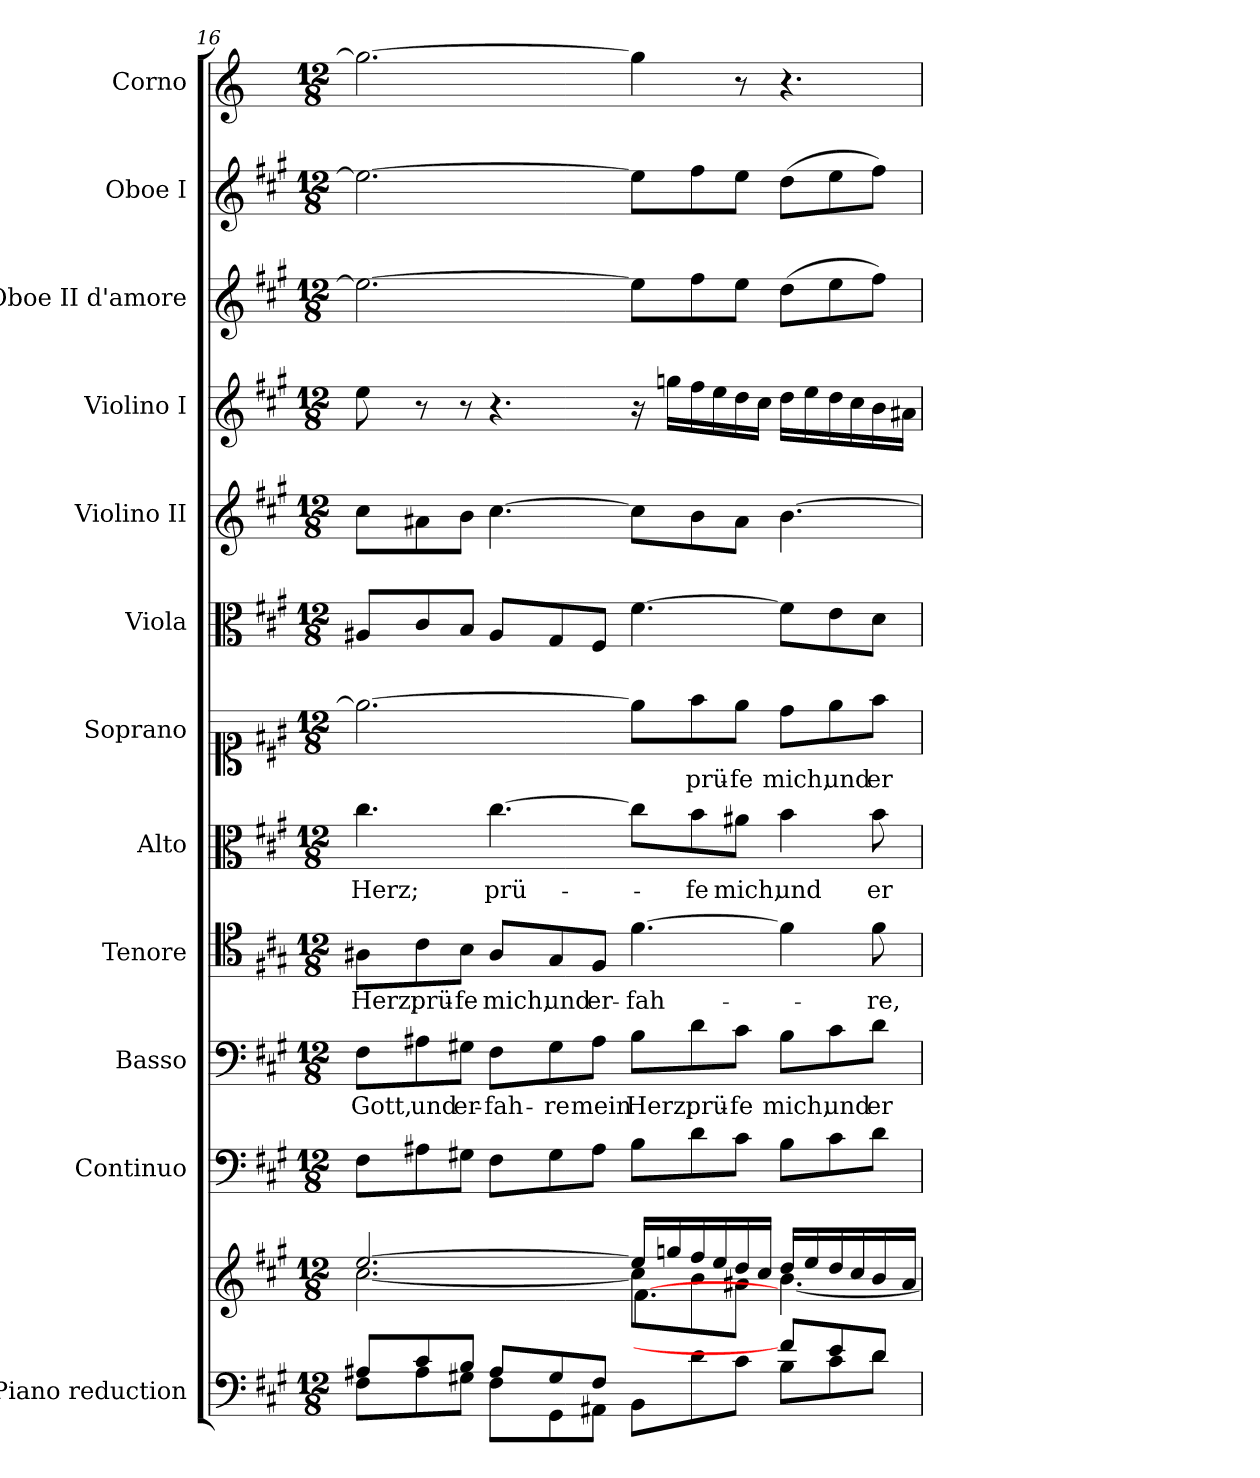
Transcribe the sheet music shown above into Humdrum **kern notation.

**kern	**kern	**kern	**kern	**text	**kern	**text	**kern	**text	**kern	**text	**kern	**kern	**kern	**kern	**kern	**kern
*part12	*part12	*part11	*part10	*part10	*part9	*part9	*part8	*part8	*part7	*part7	*part6	*part5	*part4	*part3	*part2	*part1
*staff13	*staff12	*staff11	*staff10	*staff10	*staff9	*staff9	*staff8	*staff8	*staff7	*staff7	*staff6	*staff5	*staff4	*staff3	*staff2	*staff1
*I"Piano reduction	*	*I"Continuo	*I"Basso	*	*I"Tenore	*	*I"Alto	*	*I"Soprano	*	*I"Viola	*I"Violino II	*I"Violino I	*I"Oboe II d'amore	*I"Oboe I	*I"Corno
*I'Pno	*	*	*	*	*	*	*	*	*	*	*I'Vla	*I'Vln	*I'Vln	*I'Ob	*I'Ob	*
*clefF4	*clefG2	*clefF4	*clefF4	*	*clefC4	*	*clefC3	*	*clefC1	*	*clefC3	*clefG2	*clefG2	*clefG2	*clefG2	*clefG2
*	*	*	*	*	*	*	*	*	*	*	*	*	*	*	*	*ITrd2c3
*k[f#c#g#]	*k[f#c#g#]	*k[f#c#g#]	*k[f#c#g#]	*	*k[f#c#g#]	*	*k[f#c#g#]	*	*k[f#c#g#]	*	*k[f#c#g#]	*k[f#c#g#]	*k[f#c#g#]	*k[f#c#g#]	*k[f#c#g#]	*k[f#c#g#]
*M12/8	*M12/8	*M12/8	*M12/8	*	*M12/8	*	*M12/8	*	*M12/8	*	*M12/8	*M12/8	*M12/8	*M12/8	*M12/8	*M12/8
=16	=16	=16	=16	=16	=16	=16	=16	=16	=16	=16	=16	=16	=16	=16	=16	=16
*^	*^	*	*	*	*	*	*	*	*	*	*	*	*	*	*	*
*	*	*	*^	*	*	*	*	*	*	*	*	*	*	*	*	*	*	*
!	!	!	!	!	!	!	!LO:LY:b	!	!LO:LY:b	!	!LO:LY:b	!	!	!	!	!	!	!	!
8A#X/L	8F#\L	[2.ee/	[2.cc#\	2.ryy	8F#\L	8F#\L	Gott,	8A#X\L	Herz;	4.cc#\	Herz;	2.ee\_	.	8A#X/L	8cc#\L	8ee\	2.ee\_	2.ee\_	2.ee\_
!	!	!	!	!	!	!	!LO:LY:b	!	!LO:LY:b	!	!	!	!	!	!	!	!	!	!
8c#/	8A#\	.	.	.	8A#X\	8A#X\	und	8c#\	prü-	.	.	.	.	8c#/	8a#X\	8r	.	.	.
!	!	!	!	!	!	!	!LO:LY:b	!	!LO:LY:b	!	!	!	!	!	!	!	!	!	!
8B/J	8G#X\J	.	.	.	8G#X\J	8G#X\J	er-	8B\J	-fe	.	.	.	.	8B/J	8b\J	8r	.	.	.
!	!	!	!	!	!	!	!LO:LY:b	!	!LO:LY:b	!	!LO:LY:b	!	!	!	!	!	!	!	!
8A#/L	8F#\L	.	.	.	8F#\L	8F#\L	-fah-	8A#/L	mich,	[4.cc#\	prü-	.	.	8A#/L	[4.cc#\	4.r	.	.	.
!	!	!	!	!	!	!	!LO:LY:b	!	!LO:LY:b	!	!	!	!	!	!	!	!	!	!
8G#/	8GG#\	.	.	.	8G#\	8G#\	-re	8G#/	und	.	.	.	.	8G#/	.	.	.	.	.
!	!	!	!	!	!	!	!LO:LY:b	!	!LO:LY:b	!	!	!	!	!	!	!	!	!	!
8F#/J	8AA#X\J	.	.	.	8A#\J	8A#\J	mein	8F#/J	er-	.	.	.	.	8F#/J	.	.	.	.	.
!	!	!	!	!	!	!	!LO:LY:b	!	!LO:LY:b	!	!	!	!	!	!	!	!	!	!
4.ryy	8BB\L	16ee/LL]	8cc#\L]	[4.f#\	8B\L	8B\L	Herz;	[4.f#\	-fah-	8cc#\L]	.	8ee\L]	.	[4.f#\	8cc#\L]	16r	8ee\L]	8ee\L]	4ee\]
.	.	16ggn/	.	.	.	.	.	.	.	.	.	.	.	.	.	16ggn\LL	.	.	.
!	!	!	!	!	!	!	!LO:LY:b	!	!	!	!LO:LY:b	!	!LO:LY:b	!	!	!	!	!	!
.	8d\	16ff#/	8b\	.	8d\	8d\	prü-	.	.	8b\	-fe	8ff#\	prü-	.	8b\	16ff#\	8ff#\	8ff#\	.
.	.	16ee/	.	.	.	.	.	.	.	.	.	.	.	.	.	16ee\	.	.	.
!	!	!	!	!	!	!	!LO:LY:b	!	!	!	!LO:LY:b	!	!LO:LY:b	!	!	!	!	!	!
.	8c#\J	16dd/	8a#X\J	.	8c#\J	8c#\J	-fe	.	.	8a#X\J	mich,	8ee\J	-fe	.	8a#\J	16dd\	8ee\J	8ee\J	8r
.	.	16cc#/JJ	.	.	.	.	.	.	.	.	.	.	.	.	.	16cc#\JJ	.	.	.
!	!	!	!	!	!	!	!LO:LY:b	!	!	!	!LO:LY:b	!	!LO:LY:b	!	!	!	!	!	!
8f#/L]	8B\L	16dd/LL	[4.b\	4.ryy	8B\L	8B\L	mich,	4f#\]	.	4b\	und	8dd\L	mich,	8f#\L]	[4.b\	16dd\LL	(>8dd\L	(>8dd\L	4.r
.	.	16ee/	.	.	.	.	.	.	.	.	.	.	.	.	.	16ee\	.	.	.
!	!	!	!	!	!	!	!LO:LY:b	!	!	!	!	!	!LO:LY:b	!	!	!	!	!	!
8e/	8c#\	16dd/	.	.	8c#\	8c#\	und	.	.	.	.	8ee\	und	8e\	.	16dd\	8ee\	8ee\	.
.	.	16cc#/	.	.	.	.	.	.	.	.	.	.	.	.	.	16cc#\	.	.	.
!	!	!	!	!	!	!	!LO:LY:b	!	!LO:LY:b	!	!LO:LY:b	!	!LO:LY:b	!	!	!	!	!	!
8d/J	8d\J	16b/	.	.	8d\J	8d\J	er-	8f#\	-re,	8b\	er-	8ff#\J	er-	8d\J	.	16b\	8ff#\J)	8ff#\J)	.
.	.	16a#/JJ	.	.	.	.	.	.	.	.	.	.	.	.	.	16a#X\JJ	.	.	.
*v	*v	*	*	*	*	*	*	*	*	*	*	*	*	*	*	*	*	*	*
*	*v	*v	*v	*	*	*	*	*	*	*	*	*	*	*	*	*	*	*
=	=	=	=	=	=	=	=	=	=	=	=	=	=	=	=	=
*-	*-	*-	*-	*-	*-	*-	*-	*-	*-	*-	*-	*-	*-	*-	*-	*-
